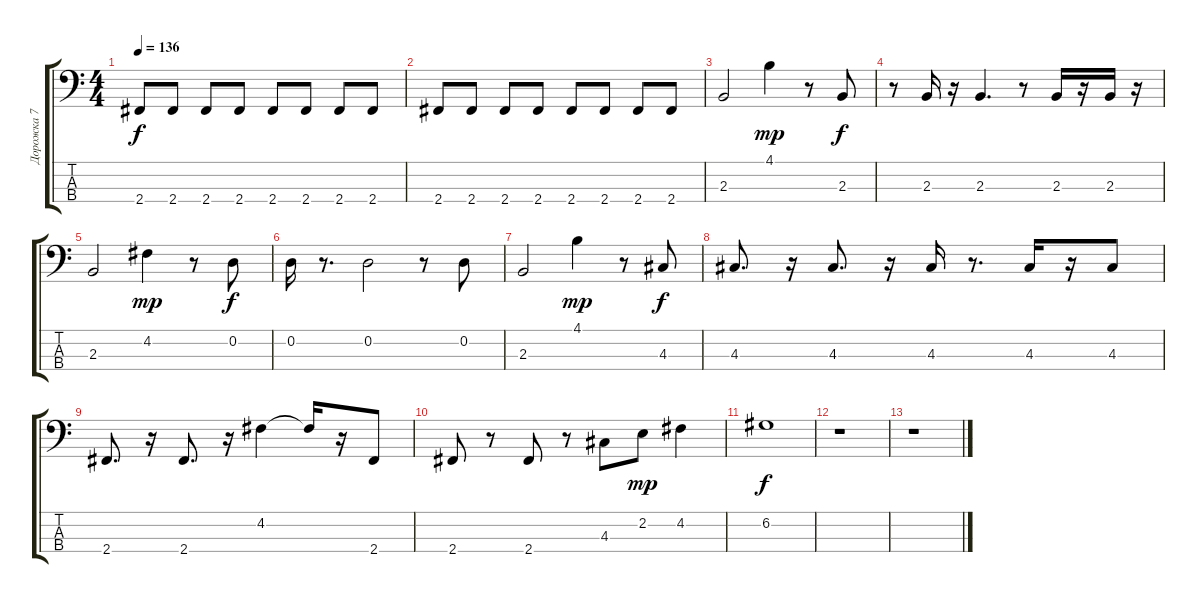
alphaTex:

\track ("Дорожка 7" "Дорожка 7") {instrument electricbassfinger}
\staff {score tabs}
\tuning (G2 D2 A1 E1) {hide}
\ts (4 4)
\tempo 136
\clef f4
\ks c
2.4.8{dy f} 2.4.8 2.4.8 2.4.8 2.4.8 2.4.8 2.4.8 2.4.8 |
2.4.8 2.4.8 2.4.8 2.4.8 2.4.8 2.4.8 2.4.8 2.4.8 |
2.3.2 4.1.4{dy mp} r.8 2.3.8{dy f} |
r.8 2.3.16 r.16 2.3.4{d} r.8 2.3.16 r.16 2.3.16 r.16 |
2.3.2 4.2.4{dy mp} r.8 0.2.8{dy f} |
0.2.16 r.8{d} 0.2.2 r.8 0.2.8 |
2.3.2 4.1.4{dy mp} r.8 4.3.8{dy f} |
4.3.8{d} r.16 4.3.8{d} r.16 4.3.16 r.8{d} 4.3.16 r.16 4.3.8 |
2.4.8{d} r.16 2.4.8{d} r.16 4.2.4 4.2{t}.16 r.16 2.4.8 |
2.4.8 r.8 2.4.8 r.8 4.3.8 2.2.8{dy mp} 4.2.4 |
6.2.1{dy f} |
r.1 |
r.1
